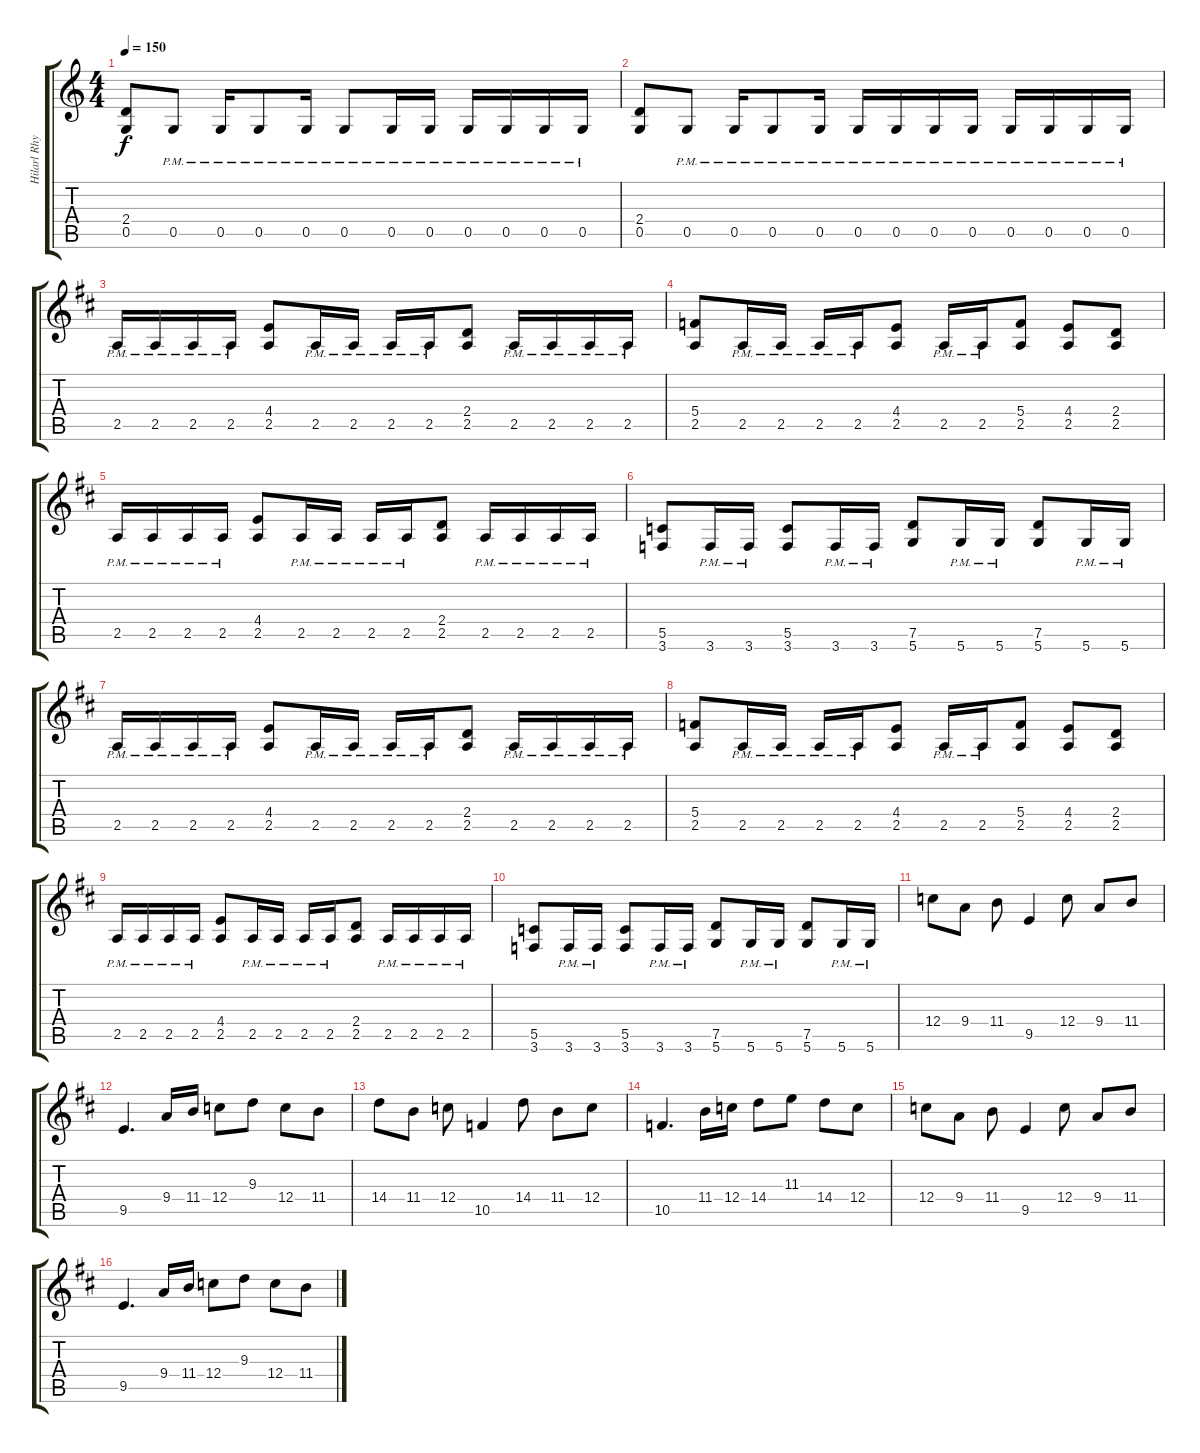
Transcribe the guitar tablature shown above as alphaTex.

\track ("Hilarl Rhythm" "Hilarl Rhy") {instrument distortionguitar}
\staff {score tabs}
\tuning (D4 A3 F3 C3 G2 D2) {hide}
\ts (4 4)
\tempo 150
\clef g2
\ks c
(2.4 0.5).8{dy f} 0.5{pm}.8 0.5{pm}.16 0.5{pm}.8 0.5{pm}.16 0.5{pm}.8 0.5{pm}.16 0.5{pm}.16 0.5{pm}.16 0.5{pm}.16 0.5{pm}.16 0.5{pm}.16 |
(2.4 0.5).8 0.5{pm}.8 0.5{pm}.16 0.5{pm}.8 0.5{pm}.16 0.5{pm}.16 0.5{pm}.16 0.5{pm}.16 0.5{pm}.16 0.5{pm}.16 0.5{pm}.16 0.5{pm}.16 0.5{pm}.16 |
\ks d
2.5{pm}.16 2.5{pm}.16 2.5{pm}.16 2.5{pm}.16 (4.4 2.5).8 2.5{pm}.16 2.5{pm}.16 2.5{pm}.16 2.5{pm}.16 (2.4 2.5).8 2.5{pm}.16 2.5{pm}.16 2.5{pm}.16 2.5{pm}.16 |
(5.4 2.5).8 2.5{pm}.16 2.5{pm}.16 2.5{pm}.16 2.5{pm}.16 (4.4 2.5).8 2.5{pm}.16 2.5{pm}.16 (5.4 2.5).8 (4.4 2.5).8 (2.4 2.5).8 |
2.5{pm}.16 2.5{pm}.16 2.5{pm}.16 2.5{pm}.16 (4.4 2.5).8 2.5{pm}.16 2.5{pm}.16 2.5{pm}.16 2.5{pm}.16 (2.4 2.5).8 2.5{pm}.16 2.5{pm}.16 2.5{pm}.16 2.5{pm}.16 |
(5.5 3.6).8 3.6{pm}.16 3.6{pm}.16 (5.5 3.6).8 3.6{pm}.16 3.6{pm}.16 (7.5 5.6).8 5.6{pm}.16 5.6{pm}.16 (7.5 5.6).8 5.6{pm}.16 5.6{pm}.16 |
2.5{pm}.16 2.5{pm}.16 2.5{pm}.16 2.5{pm}.16 (4.4 2.5).8 2.5{pm}.16 2.5{pm}.16 2.5{pm}.16 2.5{pm}.16 (2.4 2.5).8 2.5{pm}.16 2.5{pm}.16 2.5{pm}.16 2.5{pm}.16 |
(5.4 2.5).8 2.5{pm}.16 2.5{pm}.16 2.5{pm}.16 2.5{pm}.16 (4.4 2.5).8 2.5{pm}.16 2.5{pm}.16 (5.4 2.5).8 (4.4 2.5).8 (2.4 2.5).8 |
2.5{pm}.16 2.5{pm}.16 2.5{pm}.16 2.5{pm}.16 (4.4 2.5).8 2.5{pm}.16 2.5{pm}.16 2.5{pm}.16 2.5{pm}.16 (2.4 2.5).8 2.5{pm}.16 2.5{pm}.16 2.5{pm}.16 2.5{pm}.16 |
(5.5 3.6).8 3.6{pm}.16 3.6{pm}.16 (5.5 3.6).8 3.6{pm}.16 3.6{pm}.16 (7.5 5.6).8 5.6{pm}.16 5.6{pm}.16 (7.5 5.6).8 5.6{pm}.16 5.6{pm}.16 |
12.4.8 9.4.8 11.4.8 9.5.4 12.4.8 9.4.8 11.4.8 |
9.5.4{d} 9.4.16 11.4.16 12.4.8 9.3.8 12.4.8 11.4.8 |
14.4.8 11.4.8 12.4.8 10.5.4 14.4.8 11.4.8 12.4.8 |
10.5.4{d} 11.4.16 12.4.16 14.4.8 11.3.8 14.4.8 12.4.8 |
12.4.8 9.4.8 11.4.8 9.5.4 12.4.8 9.4.8 11.4.8 |
9.5.4{d} 9.4.16 11.4.16 12.4.8 9.3.8 12.4.8 11.4.8
